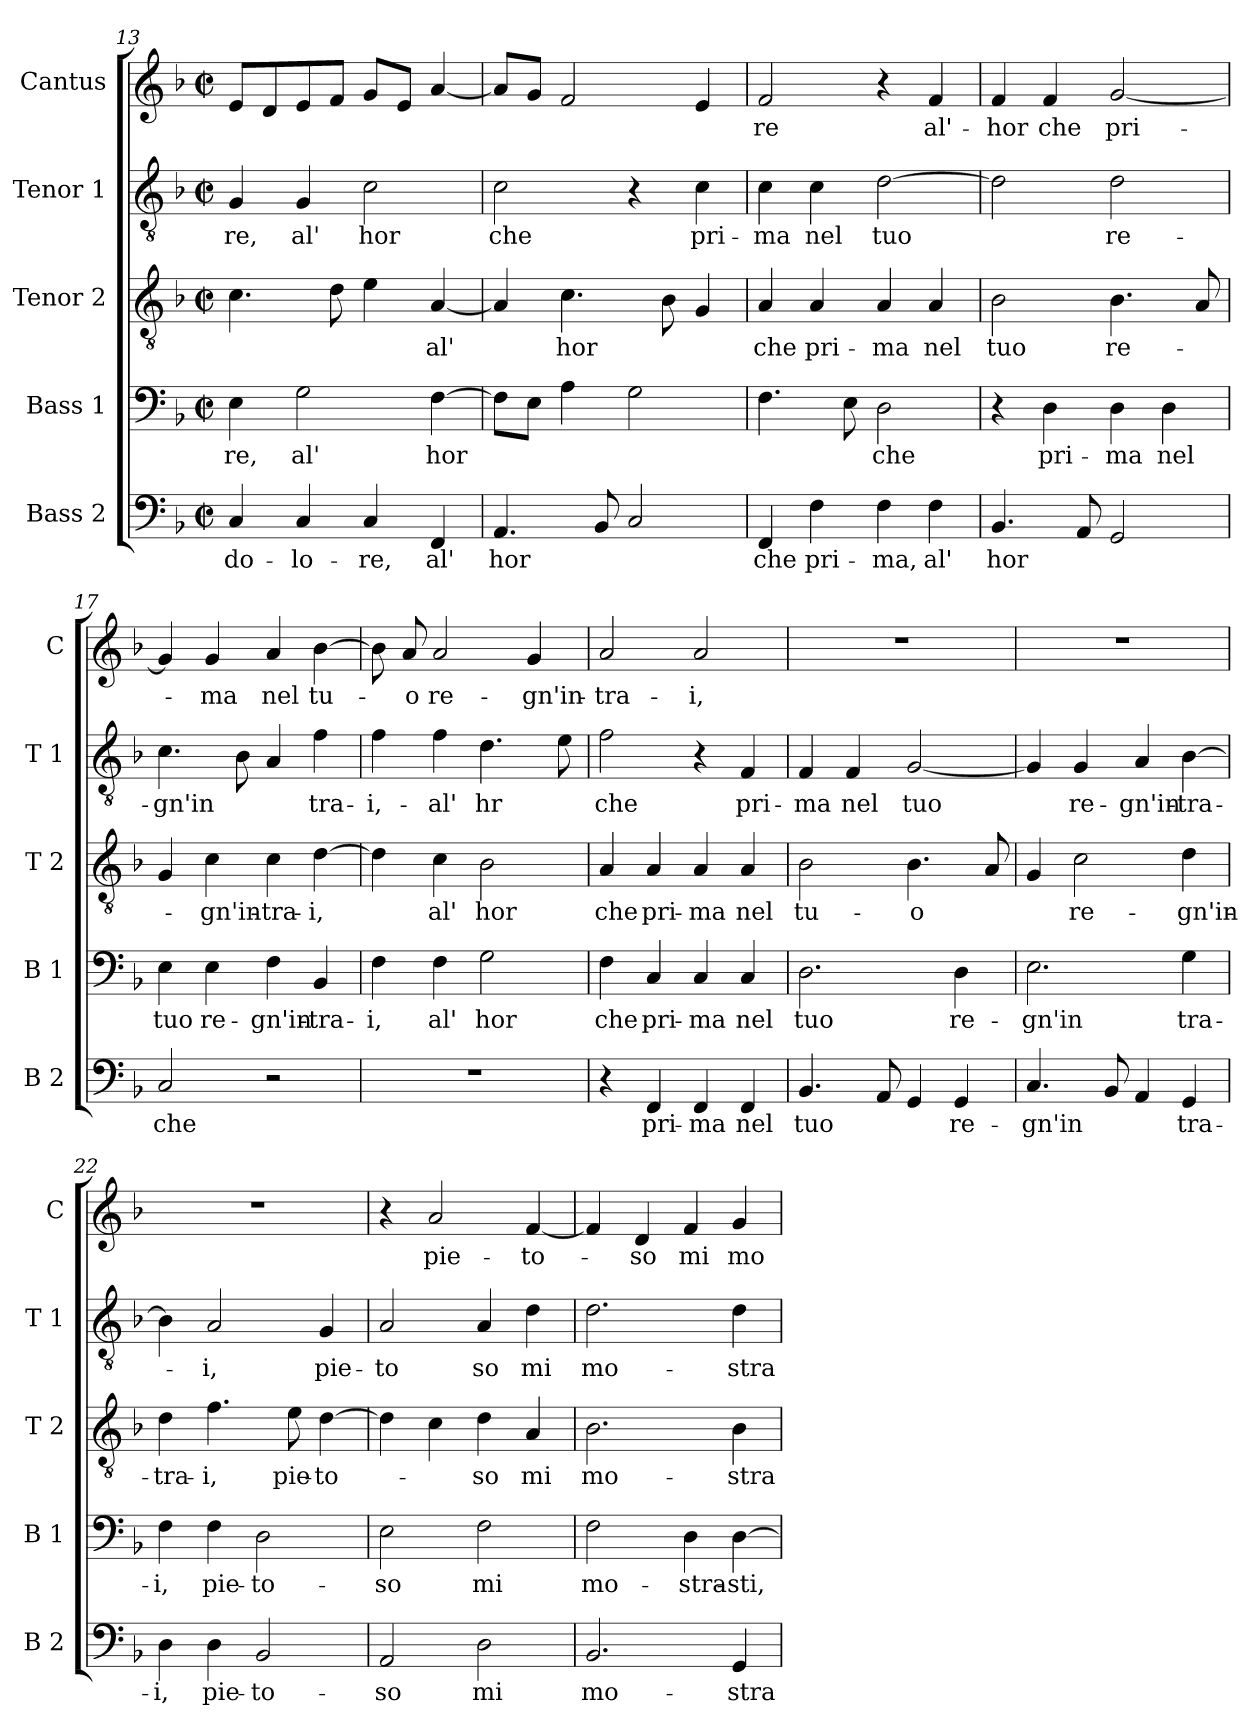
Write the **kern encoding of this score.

**kern	**text	**kern	**text	**kern	**text	**kern	**text	**kern	**text
*part5	*part5	*part4	*part4	*part3	*part3	*part2	*part2	*part1	*part1
*staff5	*staff5	*staff4	*staff4	*staff3	*staff3	*staff2	*staff2	*staff1	*staff1
*I"Bass 2	*	*I"Bass 1	*	*I"Tenor 2	*	*I"Tenor 1	*	*I"Cantus	*
*I'B 2	*	*I'B 1	*	*I'T 2	*	*I'T 1	*	*I'C	*
*clefF4	*	*clefF4	*	*clefGv2	*	*clefGv2	*	*clefG2	*
*k[b-]	*	*k[b-]	*	*k[b-]	*	*k[b-]	*	*k[b-]	*
*F:	*	*F:	*	*F:	*	*F:	*	*F:	*
*M2/2	*	*M2/2	*	*M2/2	*	*M2/2	*	*M2/2	*
*met(c|)	*	*met(c|)	*	*met(c|)	*	*met(c|)	*	*met(c|)	*
=13	=13	=13	=13	=13	=13	=13	=13	=13	=13
4C/	do-	4E\	-re,	4.c\	.	4G/	-re,	8e/L	.
.	.	.	.	.	.	.	.	8d/	.
4C/	-lo-	2G\	al'	.	.	4G/	al'	8e/	.
.	.	.	.	8d\	.	.	.	8f/J	.
4C/	-re,	.	.	4e\	.	2c\	hor	8g/L	.
.	.	.	.	.	.	.	.	8e/J	.
4FF/	al'	[4F\	hor	[4A/	al'	.	.	[4a/	.
=14	=14	=14	=14	=14	=14	=14	=14	=14	=14
4.AA/	hor	8F\L]	.	4A/]	.	2c\	che	8a/L]	.
.	.	8E\J	.	.	.	.	.	8g/J	.
.	.	4A\	.	4.c\	hor	.	.	2f/	.
8BB-/	.	.	.	.	.	.	.	.	.
2C/	.	2G\	.	.	.	4r	.	.	.
.	.	.	.	8B-\	.	.	.	.	.
.	.	.	.	4G/	.	4c\	pri-	4e/	.
=15	=15	=15	=15	=15	=15	=15	=15	=15	=15
4FF/	che	4.F\	.	4A/	che	4c\	-ma	2f/	-re
4F\	pri-	.	.	4A/	pri-	4c\	nel	.	.
.	.	8E\	.	.	.	.	.	.	.
4F\	-ma,	2D\	che	4A/	-ma	[2d\	tuo	4r	.
4F\	al'	.	.	4A/	nel	.	.	4f/	al'-
!!LO:LB:g=z
=16	=16	=16	=16	=16	=16	=16	=16	=16	=16
4.BB-/	hor	4r	.	2B-\	tuo	2d\]	.	4f/	-hor
.	.	4D\	pri-	.	.	.	.	4f/	che
8AA/	.	.	.	.	.	.	.	.	.
2GG/	.	4D\	-ma	4.B-\	re-	2d\	re-	[2g/	pri-
.	.	4D\	nel	.	.	.	.	.	.
.	.	.	.	8A/	.	.	.	.	.
=17	=17	=17	=17	=17	=17	=17	=17	=17	=17
2C/	che	4E\	tuo	4G/	.	4.c\	-gn'in	4g/]	.
.	.	4E\	re-	4c\	-gn'in-	.	.	4g/	-ma
.	.	.	.	.	.	8B-\	.	.	.
2r	.	4F\	-gn'in-	4c\	-tra-	4A/	.	4a/	nel
.	.	4BB-/	-tra-	[4d\	-i,	4f\	tra-	[4b-\	tu-
=18	=18	=18	=18	=18	=18	=18	=18	=18	=18
1r	.	4F\	-i,	4d\]	.	4f\	-i,-	8b-\]	.
.	.	.	.	.	.	.	.	8a/	-o
.	.	4F\	al'	4c\	al'	4f\	-al'	2a/	re-
.	.	2G\	hor	2B-\	hor	4.d\	hr	.	.
.	.	.	.	.	.	.	.	4g/	-gn'in-
.	.	.	.	.	.	8e\	.	.	.
=19	=19	=19	=19	=19	=19	=19	=19	=19	=19
4r	.	4F\	che	4A/	che	2f\	che	2a/	-tra-
4FF/	pri-	4C/	pri-	4A/	pri-	.	.	.	.
4FF/	-ma	4C/	-ma	4A/	-ma	4r	.	2a/	-i,
4FF/	nel	4C/	nel	4A/	nel	4F/	pri-	.	.
=20	=20	=20	=20	=20	=20	=20	=20	=20	=20
4.BB-/	tuo	2.D\	tuo	2B-\	tu-	4F/	-ma	1r	.
.	.	.	.	.	.	4F/	nel	.	.
8AA/	.	.	.	.	.	.	.	.	.
4GG/	.	.	.	4.B-\	-o	[2G/	tuo	.	.
4GG/	re-	4D\	re-	.	.	.	.	.	.
.	.	.	.	8A/	.	.	.	.	.
!!LO:LB:g=z
=21	=21	=21	=21	=21	=21	=21	=21	=21	=21
4.C/	-gn'in	2.E\	-gn'in	4G/	.	4G/]	.	1r	.
.	.	.	.	2c\	re-	4G/	re-	.	.
8BB-/	.	.	.	.	.	.	.	.	.
4AA/	.	.	.	.	.	4A/	-gn'in-	.	.
4GG/	tra-	4G\	tra-	4d\	-gn'in-	[4B-\	-tra-	.	.
=22	=22	=22	=22	=22	=22	=22	=22	=22	=22
4D\	-i,	4F\	-i,	4d\	-tra-	4B-\]	.	1r	.
4D\	pie-	4F\	pie-	4.f\	-i,	2A/	-i,	.	.
2BB-/	-to-	2D\	-to-	.	.	.	.	.	.
.	.	.	.	8e\	pie-	.	.	.	.
.	.	.	.	[4d\	-to-	4G/	pie-	.	.
=23	=23	=23	=23	=23	=23	=23	=23	=23	=23
2AA/	-so	2E\	-so	4d\]	.	2A/	-to	4r	.
.	.	.	.	4c\	.	.	.	2a/	pie-
2D\	mi	2F\	mi	4d\	-so	4A/	so	.	.
.	.	.	.	4A/	mi	4d\	mi	[4f/	-to-
=24	=24	=24	=24	=24	=24	=24	=24	=24	=24
2.BB-/	mo-	2F\	mo-	2.B-\	mo-	2.d\	mo-	4f/]	.
.	.	.	.	.	.	.	.	4d/	-so
.	.	4D\	-stra-	.	.	.	.	4f/	mi
4GG/	-stra-	[4D\	-sti,	4B-\	-stra-	4d\	-stra-	4g/	mo-
=	=	=	=	=	=	=	=	=	=
*-	*-	*-	*-	*-	*-	*-	*-	*-	*-
